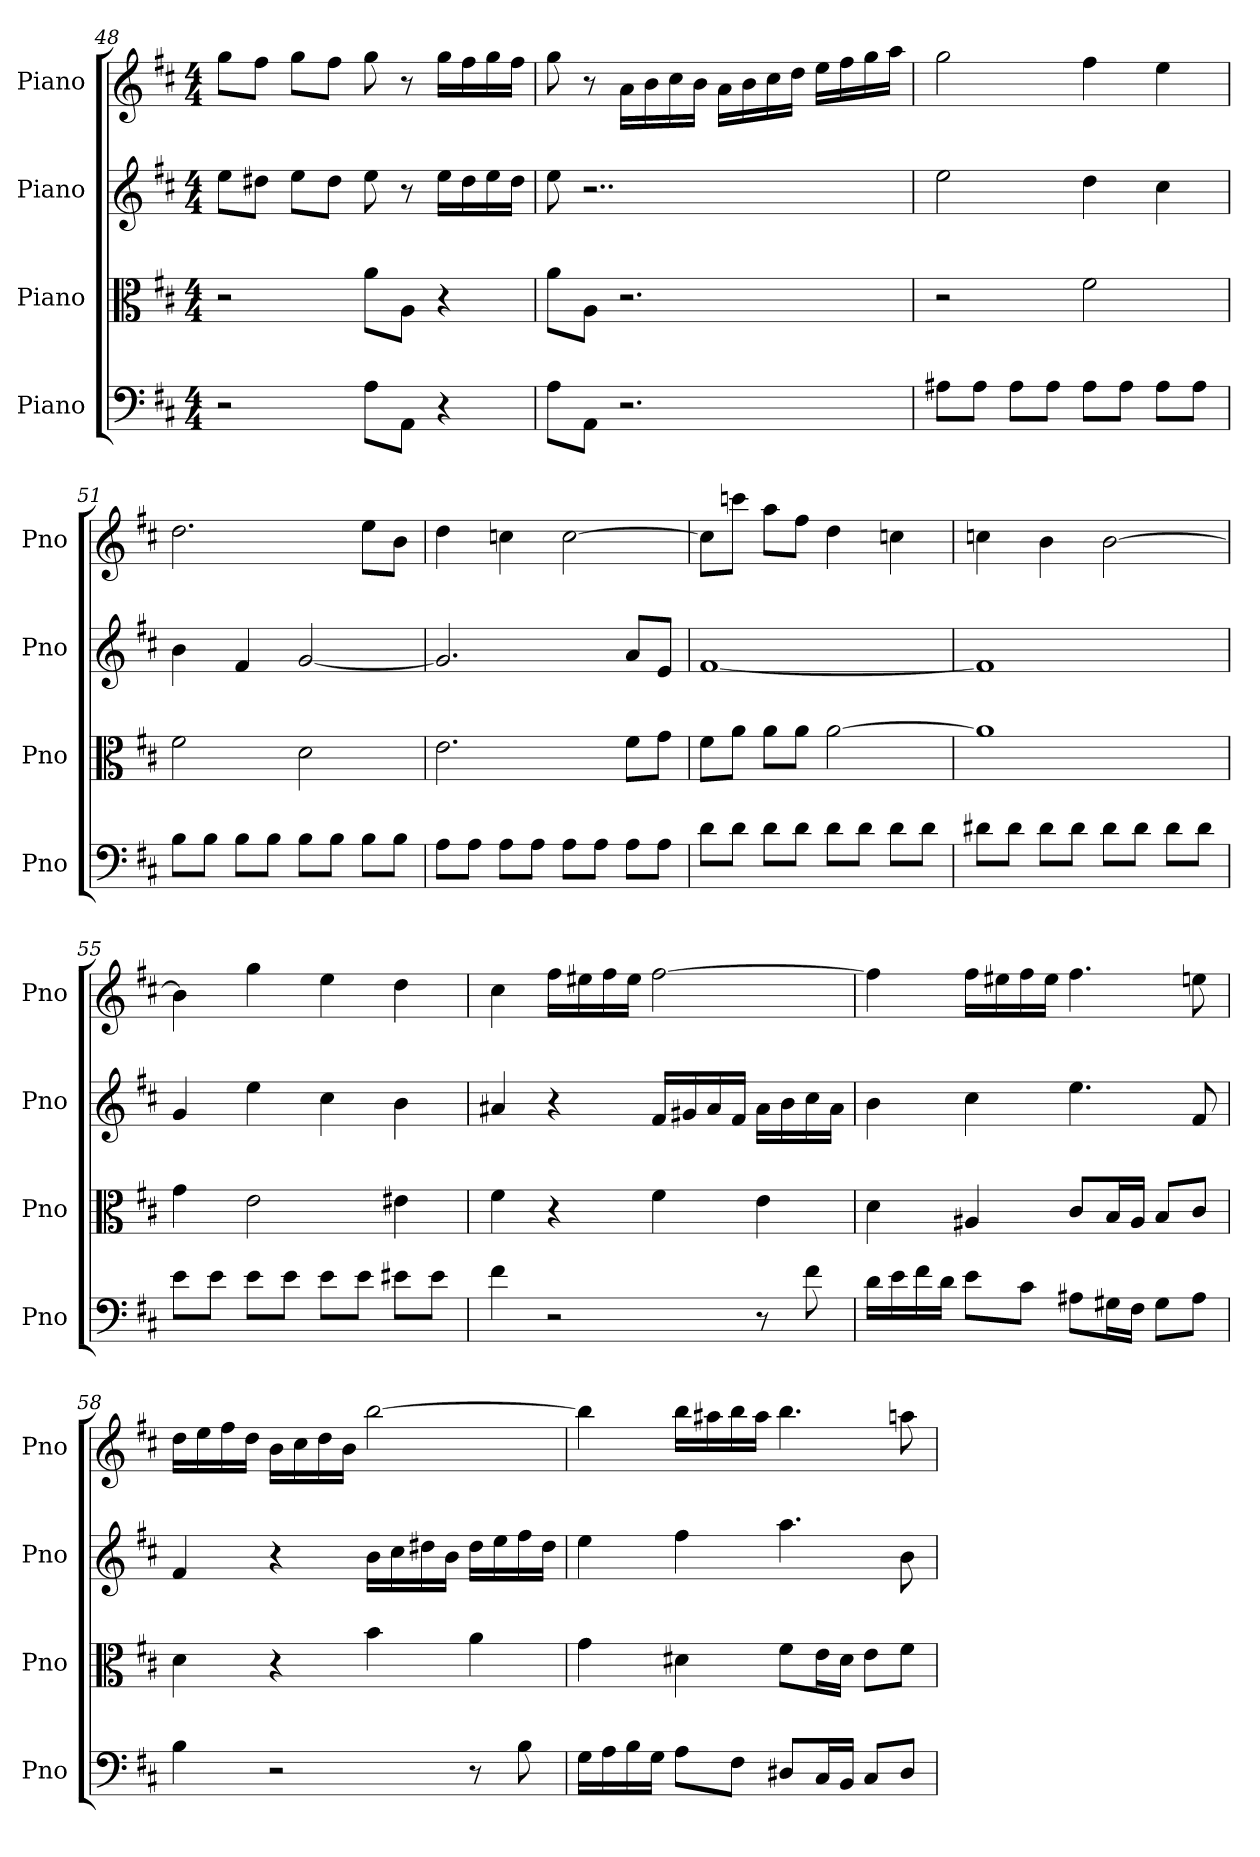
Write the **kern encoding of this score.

**kern	**kern	**kern	**kern
*part4	*part3	*part2	*part1
*staff4	*staff3	*staff2	*staff1
*I"Piano	*I"Piano	*I"Piano	*I"Piano
*I'Pno	*I'Pno	*I'Pno	*I'Pno
*clefF4	*clefC3	*clefG2	*clefG2
*k[f#c#]	*k[f#c#]	*k[f#c#]	*k[f#c#]
*M4/4	*M4/4	*M4/4	*M4/4
=48	=48	=48	=48
2r	2r	8ee\L	8gg\L
.	.	8dd#X\J	8ff#\J
.	.	8ee\L	8gg\L
.	.	8dd#\J	8ff#\J
8A\L	8a\L	8ee\	8gg\
8AA\J	8A\J	8r	8r
4r	4r	16ee\LL	16gg\LL
.	.	16dd#\	16ff#\
.	.	16ee\	16gg\
.	.	16dd#\JJ	16ff#\JJ
=49	=49	=49	=49
8A\L	8a\L	8ee\	8gg\
8AA\J	8A\J	2..r	8r
2.r	2.r	.	16a\LL
.	.	.	16b\
.	.	.	16cc#\
.	.	.	16b\JJ
.	.	.	16a\LL
.	.	.	16b\
.	.	.	16cc#\
.	.	.	16dd\JJ
.	.	.	16ee\LL
.	.	.	16ff#\
.	.	.	16gg\
.	.	.	16aa\JJ
=50	=50	=50	=50
8A#X\L	2r	2ee\	2gg\
8A#\J	.	.	.
8A#\L	.	.	.
8A#\J	.	.	.
8A#\L	2f#\	4dd\	4ff#\
8A#\J	.	.	.
8A#\L	.	4cc#\	4ee\
8A#\J	.	.	.
!!LO:LB:g=z
=51	=51	=51	=51
8B\L	2f#\	4b\	2.dd\
8B\J	.	.	.
8B\L	.	4f#/	.
8B\J	.	.	.
8B\L	2d\	[2g/	.
8B\J	.	.	.
8B\L	.	.	8ee\L
8B\J	.	.	8b\J
=52	=52	=52	=52
8A\L	2.e\	2.g/]	4dd\
8A\J	.	.	.
8A\L	.	.	4ccn\
8A\J	.	.	.
8A\L	.	.	[2cc\
8A\J	.	.	.
8A\L	8f#\L	8a/L	.
8A\J	8g\J	8e/J	.
=53	=53	=53	=53
8d\L	8f#\L	[1f#	8cc\L]
8d\J	8a\J	.	8cccn\J
8d\L	8a\L	.	8aa\L
8d\J	8a\J	.	8ff#\J
8d\L	[2a\	.	4dd\
8d\J	.	.	.
8d\L	.	.	4ccn\
8d\J	.	.	.
=54	=54	=54	=54
8d#X\L	1a]	1f#]	4ccn\
8d#\J	.	.	.
8d#\L	.	.	4b\
8d#\J	.	.	.
8d#\L	.	.	[2b\
8d#\J	.	.	.
8d#\L	.	.	.
8d#\J	.	.	.
!!LO:PB:g=z
=55	=55	=55	=55
8e\L	4g\	4g/	4b\]
8e\J	.	.	.
8e\L	2e\	4ee\	4gg\
8e\J	.	.	.
8e\L	.	4cc#\	4ee\
8e\J	.	.	.
8e#X\L	4e#X\	4b\	4dd\
8e#\J	.	.	.
=56	=56	=56	=56
4f#\	4f#\	4a#X/	4cc#\
2r	4r	4r	16ff#\LL
.	.	.	16ee#X\
.	.	.	16ff#\
.	.	.	16ee#\JJ
.	4f#\	16f#/LL	[2ff#\
.	.	16g#X/	.
.	.	16a#/	.
.	.	16f#/JJ	.
8r	4e\	16a#\LL	.
.	.	16b\	.
8f#\	.	16cc#\	.
.	.	16a#\JJ	.
=57	=57	=57	=57
16d\LL	4d\	4b\	4ff#\]
16e\	.	.	.
16f#\	.	.	.
16d\JJ	.	.	.
8e\L	4A#X/	4cc#\	16ff#\LL
.	.	.	16ee#X\
8c#\J	.	.	16ff#\
.	.	.	16ee#\JJ
8A#X\L	8c#/L	4.ee\	4.ff#\
16G#X\L	16B/L	.	.
16F#\JJ	16A#/JJ	.	.
8G#\L	8B/L	.	.
8A#\J	8c#/J	8f#/	8een\
!!LO:LB:g=z
=58	=58	=58	=58
4B\	4d\	4f#/	16dd\LL
.	.	.	16ee\
.	.	.	16ff#\
.	.	.	16dd\JJ
2r	4r	4r	16b\LL
.	.	.	16cc#\
.	.	.	16dd\
.	.	.	16b\JJ
.	4b\	16b\LL	[2bb\
.	.	16cc#\	.
.	.	16dd#X\	.
.	.	16b\JJ	.
8r	4a\	16dd#\LL	.
.	.	16ee\	.
8B\	.	16ff#\	.
.	.	16dd#\JJ	.
=59	=59	=59	=59
16G\LL	4g\	4ee\	4bb\]
16A\	.	.	.
16B\	.	.	.
16G\JJ	.	.	.
8A\L	4d#X\	4ff#\	16bb\LL
.	.	.	16aa#X\
8F#\J	.	.	16bb\
.	.	.	16aa#\JJ
8D#X/L	8f#\L	4.aa\	4.bb\
16C#/L	16e\L	.	.
16BB/JJ	16d#\JJ	.	.
8C#/L	8e\L	.	.
8D#/J	8f#\J	8b\	8aan\
=	=	=	=
*-	*-	*-	*-
